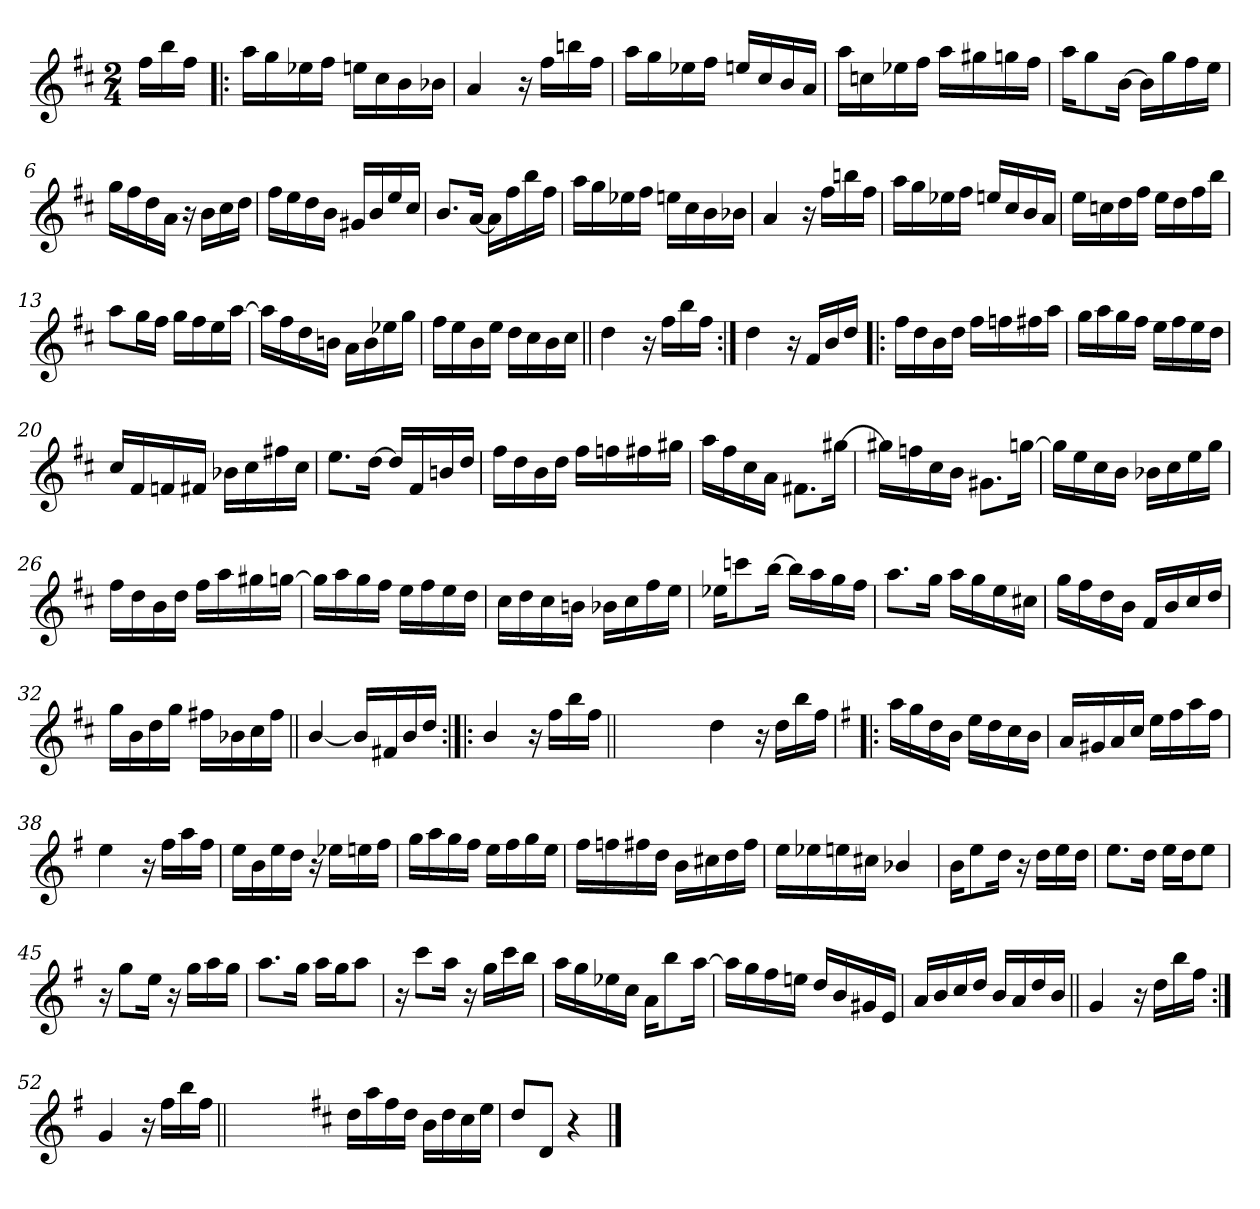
**kern
*part1
*staff1
*clefG2
*k[f#c#]
*D:
*M2/4
=
16ff#\LL
16bb\
16ff#\JJ
=1!|:
16aa\LL
16gg\
16ee-X\
16ff#\JJ
16een\LL
16cc#\
16b\
16b-X\JJ
=2
4a/
16r
16ff#\LL
16bbn\
16ff#\JJ
=3
16aa\LL
16gg\
16ee-X\
16ff#\JJ
16een/LL
16cc#/
16b/
16a/JJ
=4
16aa\LL
16ccn\
16ee-X\
16ff#\JJ
16aa\LL
16gg#X\
16ggn\
16ff#\JJ
!!LO:LB:g=z
=5
16aa\KL
8gg\
[16b\Jk
16bn\LL]
16gg\
16ff#\
16ee\JJ
=6
16gg\LL
16ff#\
16dd\
16a\JJ
16r
16b\LL
16cc#\
16dd\JJ
=7
16ff#\LL
16ee\
16dd\
16b\JJ
16g#X/LL
16b/
16ee/
16cc#/JJ
=8
8.b/L
[16a/Jk
16a\LL]
16ff#\
16bb\
16ff#\JJ
!!LO:LB:g=z
=9
16aa\LL
16gg\
16ee-X\
16ff#\JJ
16een\LL
16cc#\
16b\
16b-X\JJ
=10
4a/
16r
16ff#\LL
16bbn\
16ff#\JJ
=11
16aa\LL
16gg\
16ee-X\
16ff#\JJ
16een/LL
16cc#/
16b/
16a/JJ
=12
16ee\LL
16ccn\
16dd\
16ff#\JJ
16ee\LL
16dd\
16ff#\
16bb\JJ
!!LO:LB:g=z
=13
8aa\L
16gg\L
16ff#\JJ
16gg\LL
16ff#\
16ee\
[16aa\JJ
=14
16aa\LL]
16ff#\
16dd\
16bn\JJ
16a\LL
16b\
16ee-X\
16gg\JJ
=15
16ff#\LL
16ee\
16b\
16ee\JJ
16dd\LL
16cc#\
16b\
16cc#\JJ
=16||
4dd\
16r
16ff#\LL
16bb\
16ff#\JJ
!!LO:LB:g=z
=17:|!
4dd\
16r
16f#/LL
16b/
16dd/JJ
=18!|:
16ff#\LL
16dd\
16b\
16dd\JJ
16ff#\LL
16ffn\
16ff#X\
16aa\JJ
=19
16gg\LL
16aa\
16gg\
16ff#\JJ
16ee\LL
16ff#\
16ee\
16dd\JJ
=20
16cc#/LL
16f#/
16fn/
16f#X/JJ
16b-X\LL
16cc#\
16ff#X\
16cc#\JJ
!!LO:LB:g=z
=21
8.ee\L
[16dd\Jk
16dd/LL]
16f#/
16bn/
16dd/JJ
=22
16ff#\LL
16dd\
16b\
16dd\JJ
16ff#\LL
16ffn\
16ff#X\
16gg#X\JJ
=23
16aa\LL
16ff#\
16cc#\
16a\JJ
8.f#X\L
[16gg#X\Jk
=24
16gg#X\LL]
16ffn\
16cc#\
16b\JJ
8.g#X\L
[16ggn\Jk
!!LO:LB:g=z
=25
16gg\LL]
16ee\
16cc#\
16b\JJ
16b-X\LL
16cc#\
16ee\
16gg\JJ
=26
16ff#\LL
16dd\
16b\
16dd\JJ
16ff#\LL
16aa\
16gg#X\
[16ggn\JJ
=27
16gg\LL]
16aa\
16gg\
16ff#\JJ
16ee\LL
16ff#\
16ee\
16dd\JJ
=28
16cc#\LL
16dd\
16cc#\
16bn\JJ
16b-X\LL
16cc#\
16ff#\
16ee\JJ
!!LO:LB:g=z
=29
16ee-X\KL
8cccn\
[16bb\Jk
16bb\LL]
16aa\
16gg\
16ff#\JJ
=30
8.aa\L
16gg\Jk
16aa\LL
16gg\
16ee\
16cc#X\JJ
=31
16gg\LL
16ff#\
16dd\
16b\JJ
16f#/LL
16b/
16cc#/
16dd/JJ
=32
16gg\LL
16b\
16dd\
16gg\JJ
16ff#X\LL
16b-X\
16cc#\
16ff#\JJ
!!LO:LB:g=z
=33||
[4b/
16b/LL]
16f#X/
16b/
16dd/JJ
=34:|!|:
4b/
16r
16ff#\LL
16bb\
16ff#\JJ
=34X341||
2ryy
!!LO:PB:g=z
=35-
4dd\
16r
16dd\LL
16bb\
16ff#\JJ
=36!|:
*k[f#]
*G:
16aa\LL
16gg\
16dd\
16b\JJ
16ee\LL
16dd\
16cc\
16b\JJ
=37
16a/LL
16g#X/
16a/
16cc/JJ
16ee\LL
16ff#\
16aa\
16ff#\JJ
=38
4ee\
16r
16ff#\LL
16aa\
16ff#\JJ
!!LO:LB:g=z
=39
16ee\LL
16b\
16ee\
16dd\JJ
16r
16ee-X\LL
16een\
16ff#\JJ
=40
16gg\LL
16aa\
16gg\
16ff#\JJ
16ee\LL
16ff#\
16gg\
16ee\JJ
=41
16ff#\LL
16ffn\
16ff#X\
16dd\JJ
16b\LL
16cc#X\
16dd\
16ff#\JJ
=42
16ee\LL
16ee-X\
16een\
16cc#X\JJ
4b-X/
!!LO:LB:g=z
=43
16b\KL
8ee\
16dd\Jk
16r
16dd\LL
16ee\
16dd\JJ
=44
8.ee\L
16dd\Jk
16ee\LL
16dd\J
8ee\J
=45
16r
8gg\L
16ee\Jk
16r
16gg\LL
16aa\
16gg\JJ
=46
8.aa\L
16gg\Jk
16aa\LL
16gg\J
8aa\J
!!LO:LB:g=z
=47
16r
8ccc\L
16aa\Jk
16r
16gg\LL
16ccc\
16bb\JJ
=48
16aa\LL
16gg\
16ee-X\
16cc\JJ
16a\KL
8bb\
[16aa\Jk
=49
16aa\LL]
16gg\
16ff#\
16een\JJ
16dd/LL
16b/
16g#X/
16e/JJ
=50
16a/LL
16b/
16cc/
16dd/JJ
16b/LL
16a/
16dd/
16b/JJ
!!LO:LB:g=z
=51||
4g/
16r
16dd\LL
16bb\
16ff#\JJ
=52:|!
4g/
16r
16ff#\LL
16bb\
16ff#\JJ
=52X522||
2ryy
!!LO:LB:g=z
=53-
*k[f#c#]
*D:
16dd\LL
16aa\
16ff#\
16dd\JJ
16b\LL
16dd\
16cc#\
16ee\JJ
=54
8dd/L
8d/J
4r
==
*-
